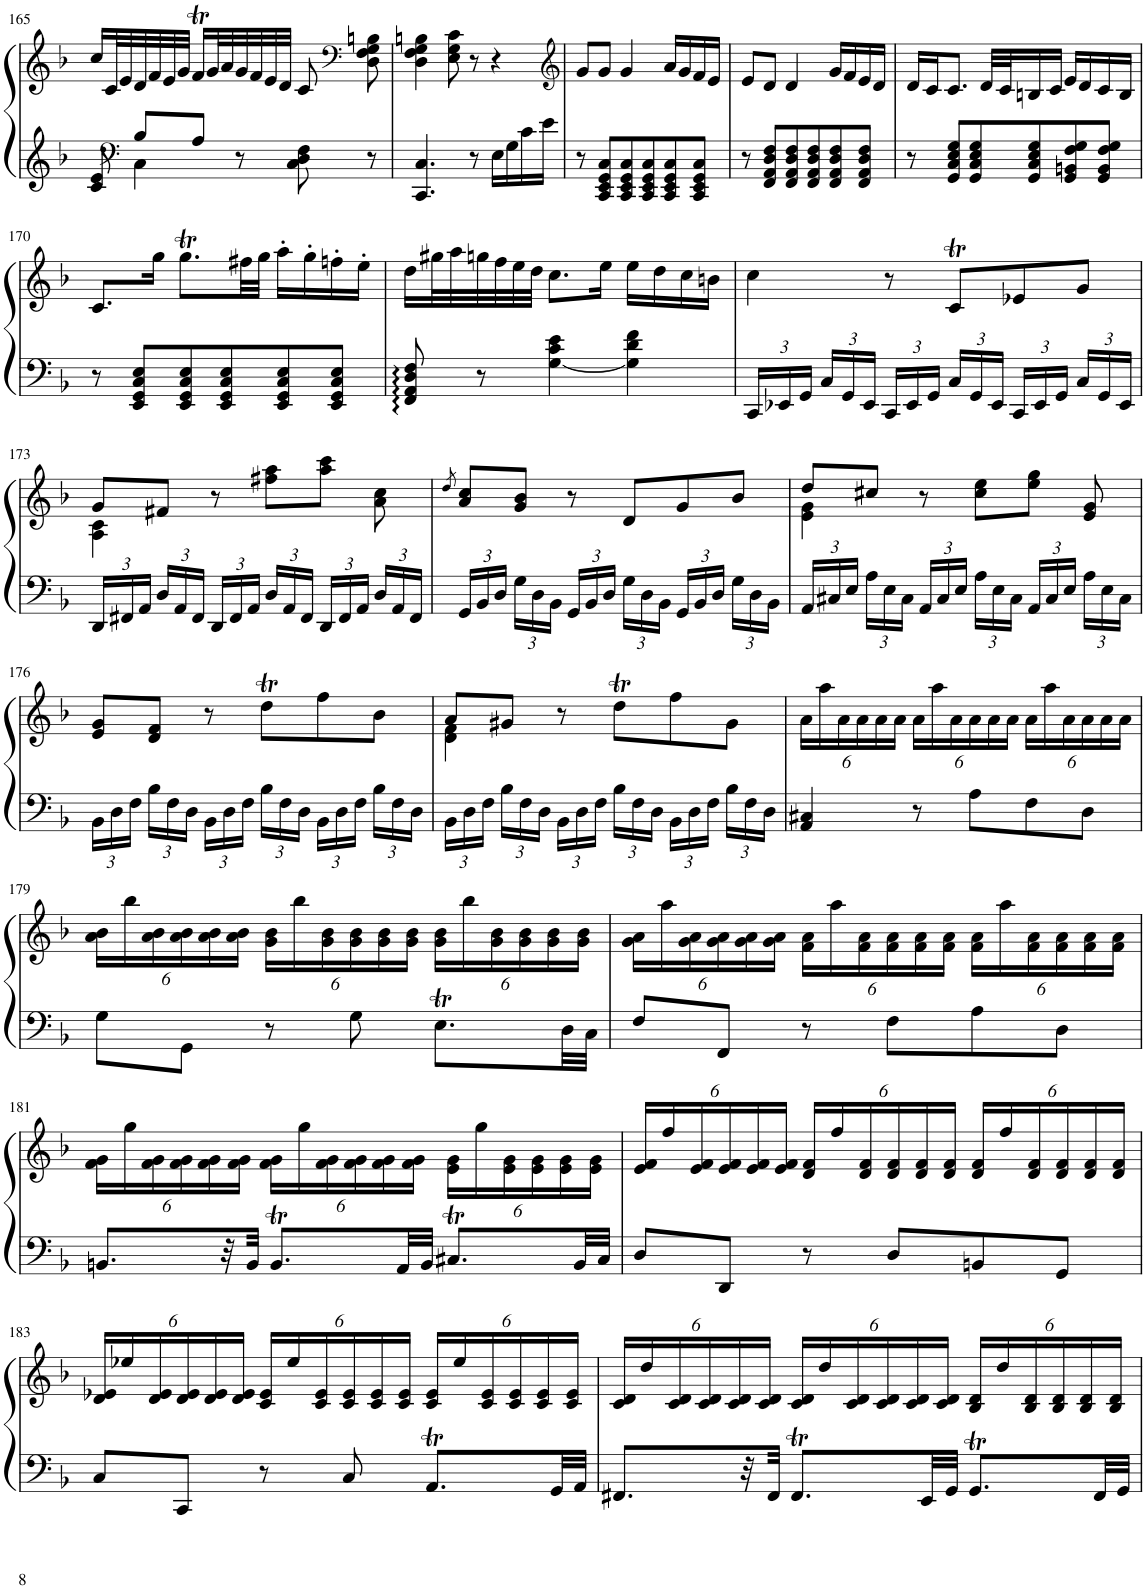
**kern	**kern
*part1	*part1
*staff2	*staff1
*I"Piano	*
*I'Pno.	*
!!LO:PB:g=z
*clefG2	*clefG2
*k[b-]	*k[b-]
*M3/4	*M3/4
=165	=165
*^	*
8c/ 8e/	8ryy	16cc/LL
.	.	32c/L
.	.	32e/
*clefF4	*	*
8B-/L	4C\	32d/
.	.	32f/
.	.	32e/
.	.	32g/JJJ
8A/J	.	16fT/LL
.	.	32g/L
.	.	32a/
8r	8ryy	32g/
.	.	32f/
.	.	32e/
.	.	32d/JJJ
8C\ 8D\ 8F\	4ryy	8c/
*	*	*clefF4
8r	.	8D\ 8F\ 8G\ 8Bn\
*v	*v	*
=166	=166
4.CC/ 4.C/	4D\ 4F\ 4G\ 4Bn\
.	8E\ 8G\ 8c\
8r	8r
16E\LL	4r
16G\	.
16c\	.
16e\JJ	.
=167	=167
*	*clefG2
8r	8g/L
8CC/ 8EE/ 8GG/ 8C/L	8g/J
8CC/ 8EE/ 8GG/ 8C/	4g/
8CC/ 8EE/ 8GG/ 8C/	.
8CC/ 8EE/ 8GG/ 8C/	16a/LL
.	16g/
8CC/ 8EE/ 8GG/ 8C/J	16f/
.	16e/JJ
=168	=168
8r	8e/L
8FF/ 8AA/ 8D/ 8F/L	8d/J
8FF/ 8AA/ 8D/ 8F/	4d/
8FF/ 8AA/ 8D/ 8F/	.
8FF/ 8AA/ 8D/ 8F/	16g/LL
.	16f/
8FF/ 8AA/ 8D/ 8F/J	16e/
.	16d/JJ
=169	=169
8r	16d/LL
.	16c/J
8GG/ 8C/ 8E/ 8G/L	8.c/J
8GG/ 8C/ 8E/ 8G/	.
.	32d/LLL
.	32c/J
8GG/ 8C/ 8E/ 8G/	16Bn/
.	16c/JJ
8GG/ 8BBn/ 8F/ 8G/	16e/LL
.	16d/
8GG/ 8BB/ 8F/ 8G/J	16c/
.	16B/JJ
!!LO:LB:g=z
=170	=170
8r	8.c/L
8EE/ 8GG/ 8C/ 8E/L	.
.	16gg\Jk
8EE/ 8GG/ 8C/ 8E/	8.ggT\L
8EE/ 8GG/ 8C/ 8E/	.
.	32ff#X\LL
.	32gg\JJJ
8EE/ 8GG/ 8C/ 8E/	16aa'\LL
.	16gg'\
8EE/ 8GG/ 8C/ 8E/J	16ffn'\
.	16ee'\JJ
=171	=171
8FF/ 8AA/ 8D/ 8F/	16dd\LL
.	32gg#X\L
.	32aa\
8r	32ggn\
.	32ff\
.	32ee\
.	32dd\JJJ
[4G\ 4c\ 4e\	8.cc\L
.	16ee\Jk
4G\] 4d\ 4f\	16ee\LL
.	16dd\
.	16cc\
.	16bn\JJ
=172	=172
*Xbrackettup	*
24CC/LL	4cc\
24EE-X/	.
24GG/JJ	.
24C/LL	.
24GG/	.
24EE-/JJ	.
24CC/LL	8r
24EE-/	.
24GG/JJ	.
24C/LL	8cT/L
24GG/	.
24EE-/JJ	.
24CC/LL	8e-X/
24EE-/	.
24GG/JJ	.
24C/LL	8g/J
24GG/	.
24EE-/JJ	.
!!LO:LB:g=z
=173	=173
*	*^
24DD/LL	8g/L	4A\ 4c\
24FF#X/	.	.
24AA/JJ	.	.
24D/LL	8f#X/J	.
24AA/	.	.
24FF#/JJ	.	.
24DD/LL	8r	2ryy
24FF#/	.	.
24AA/JJ	.	.
24D/LL	8ff#X\ 8aa\L	.
24AA/	.	.
24FF#/JJ	.	.
24DD/LL	8aa\ 8ccc\J	.
24FF#/	.	.
24AA/JJ	.	.
24D/LL	8a\ 8cc\	.
24AA/	.	.
24FF#/JJ	.	.
*	*v	*v
=174	=174
.	8qdd/
24GG/LL	8a/ 8cc/L
24BB-/	.
24D/JJ	.
24G\LL	8g/ 8b-/J
24D\	.
24BB-\JJ	.
24GG/LL	8r
24BB-/	.
24D/JJ	.
24G\LL	8d/L
24D\	.
24BB-\JJ	.
24GG/LL	8g/
24BB-/	.
24D/JJ	.
24G\LL	8b-/J
24D\	.
24BB-\JJ	.
=175	=175
*	*^
24AA/LL	8dd/L	4e\ 4g\
24C#X/	.	.
24E/JJ	.	.
24A\LL	8cc#X/J	.
24E\	.	.
24C#\JJ	.	.
24AA/LL	8r	2ryy
24C#/	.	.
24E/JJ	.	.
24A\LL	8cc#\ 8ee\L	.
24E\	.	.
24C#\JJ	.	.
24AA/LL	8ee\ 8gg\J	.
24C#/	.	.
24E/JJ	.	.
24A\LL	8e/ 8g/	.
24E\	.	.
24C#\JJ	.	.
*	*v	*v
!!LO:LB:g=z
=176	=176
24BB-\LL	8e/ 8g/L
24D\	.
24F\JJ	.
24B-\LL	8d/ 8f/J
24F\	.
24D\JJ	.
24BB-\LL	8r
24D\	.
24F\JJ	.
24B-\LL	8ddT\L
24F\	.
24D\JJ	.
24BB-\LL	8ff\
24D\	.
24F\JJ	.
24B-\LL	8b-\J
24F\	.
24D\JJ	.
=177	=177
*	*^
24BB-\LL	8a/L	4d\ 4f\
24D\	.	.
24F\JJ	.	.
24B-\LL	8g#X/J	.
24F\	.	.
24D\JJ	.	.
24BB-\LL	8r	2ryy
24D\	.	.
24F\JJ	.	.
24B-\LL	8ddT\L	.
24F\	.	.
24D\JJ	.	.
24BB-\LL	8ff\	.
24D\	.	.
24F\JJ	.	.
24B-\LL	8g#\J	.
24F\	.	.
24D\JJ	.	.
*	*v	*v
=178	=178
*	*Xbrackettup
4AA/ 4C#X/	24a\LL
.	24aa\
.	24a\
.	24a\
.	24a\
.	24a\JJ
8r	24a\LL
.	24aa\
.	24a\
8A\L	24a\
.	24a\
.	24a\JJ
8F\	24a\LL
.	24aa\
.	24a\
8D\J	24a\
.	24a\
.	24a\JJ
!!LO:LB:g=z
=179	=179
8G\L	24a\ 24b-\LL
.	24bb-\
.	24a\ 24b-\
8GG\J	24a\ 24b-\
.	24a\ 24b-\
.	24a\ 24b-\JJ
8r	24g\ 24b-\LL
.	24bb-\
.	24g\ 24b-\
8G\	24g\ 24b-\
.	24g\ 24b-\
.	24g\ 24b-\JJ
8.Et\L	24g\ 24b-\LL
.	24bb-\
.	24g\ 24b-\
.	24g\ 24b-\
.	24g\ 24b-\
32D\LL	.
.	24g\ 24b-\JJ
32C\JJJ	.
=180	=180
8F/L	24g\ 24a\LL
.	24aa\
.	24g\ 24a\
8FF/J	24g\ 24a\
.	24g\ 24a\
.	24g\ 24a\JJ
8r	24f\ 24a\LL
.	24aa\
.	24f\ 24a\
8F\L	24f\ 24a\
.	24f\ 24a\
.	24f\ 24a\JJ
8A\	24f\ 24a\LL
.	24aa\
.	24f\ 24a\
8D\J	24f\ 24a\
.	24f\ 24a\
.	24f\ 24a\JJ
!!LO:LB:g=z
=181	=181
8.BBn/L	24f\ 24g\LL
.	24gg\
.	24f\ 24g\
.	24f\ 24g\
.	24f\ 24g\
32r	.
.	24f\ 24g\JJ
32BB/JJJ	.
8.BBt/L	24f\ 24g\LL
.	24gg\
.	24f\ 24g\
.	24f\ 24g\
.	24f\ 24g\
32AA/LL	.
.	24f\ 24g\JJ
32BB/JJJ	.
8.C#Xt/L	24e\ 24g\LL
.	24gg\
.	24e\ 24g\
.	24e\ 24g\
.	24e\ 24g\
32BB/LL	.
.	24e\ 24g\JJ
32C#/JJJ	.
=182	=182
8D/L	24e/ 24f/LL
.	24ff/
.	24e/ 24f/
8DD/J	24e/ 24f/
.	24e/ 24f/
.	24e/ 24f/JJ
8r	24d/ 24f/LL
.	24ff/
.	24d/ 24f/
8D/L	24d/ 24f/
.	24d/ 24f/
.	24d/ 24f/JJ
8BBn/	24d/ 24f/LL
.	24ff/
.	24d/ 24f/
8GG/J	24d/ 24f/
.	24d/ 24f/
.	24d/ 24f/JJ
!!LO:LB:g=z
=183	=183
8C/L	24d/ 24e-X/LL
.	24ee-X/
.	24d/ 24e-/
8CC/J	24d/ 24e-/
.	24d/ 24e-/
.	24d/ 24e-/JJ
8r	24c/ 24e-/LL
.	24ee-/
.	24c/ 24e-/
8C/	24c/ 24e-/
.	24c/ 24e-/
.	24c/ 24e-/JJ
8.AAt/L	24c/ 24e-/LL
.	24ee-/
.	24c/ 24e-/
.	24c/ 24e-/
.	24c/ 24e-/
32GG/LL	.
.	24c/ 24e-/JJ
32AA/JJJ	.
=184	=184
8.FF#X/L	24c/ 24d/LL
.	24dd/
.	24c/ 24d/
.	24c/ 24d/
.	24c/ 24d/
32r	.
.	24c/ 24d/JJ
32FF#/JJJ	.
8.FF#t/L	24c/ 24d/LL
.	24dd/
.	24c/ 24d/
.	24c/ 24d/
.	24c/ 24d/
32EE/LL	.
.	24c/ 24d/JJ
32GG/JJJ	.
8.GGT/L	24B-/ 24d/LL
.	24dd/
.	24B-/ 24d/
.	24B-/ 24d/
.	24B-/ 24d/
32FF#/LL	.
.	24B-/ 24d/JJ
32GG/JJJ	.
=	=
*-	*-
